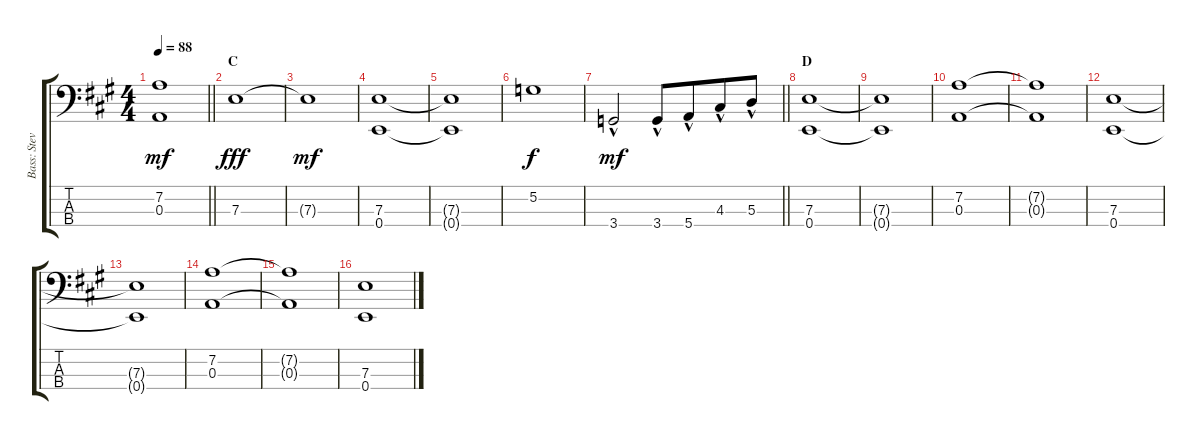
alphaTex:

\track ("Bass: Steve" "Bass: Stev") {instrument electricbassfinger}
\staff {score tabs}
\tuning (G2 D2 A1 E1) {hide}
\ts (4 4)
\tempo 88
\clef f4
\barLineRight lightlight
\ks a
(7.2{t} 0.3{t}).1{dy mf} |
\section ("" "C")
7.3.1{dy fff} |
7.3{t}.1{dy mf} |
(7.3 0.4).1 |
(7.3{t} 0.4{t}).1 |
5.2.1{dy f} |
\barLineRight lightlight
3.4{hac}.2{dy mf} 3.4{hac}.8{volume 16} 5.4{hac}.8{beam merge} 4.3{hac}.8 5.3{hac}.8 |
\section ("" "D")
(7.3 0.4).1{volume 12 instrument fretlessbass} |
(7.3{t} 0.4{t}).1 |
(7.2 0.3).1 |
(7.2{t} 0.3{t}).1 |
(7.3 0.4).1 |
(7.3{t} 0.4{t}).1 |
(7.2 0.3).1 |
(7.2{t} 0.3{t}).1 |
(7.3 0.4).1
